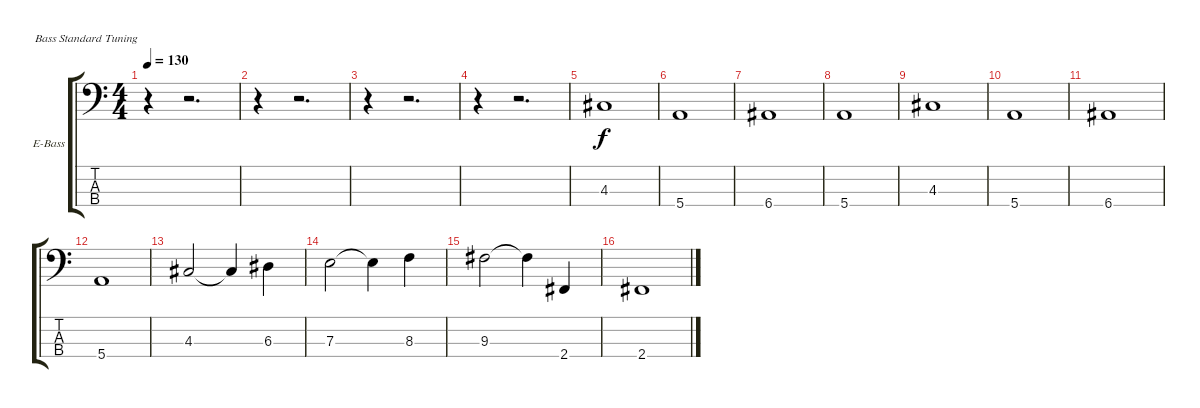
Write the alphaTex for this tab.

\bracketExtendMode groupsimilarinstruments
\firstSystemTrackNameOrientation horizontal
\otherSystemsTrackNameOrientation horizontal
\track ("Bajo" "E-Bass") {instrument electricbassfinger}
\staff {score tabs}
\tuning (G2 D2 A1 E1)
\ts (4 4)
\tempo 130
\clef f4
\ks c
r.4{dy f} r.2{d} |
r.4 r.2{d} |
r.4 r.2{d} |
r.4 r.2{d} |
4.3.1 |
5.4.1 |
6.4.1 |
5.4.1 |
4.3.1 |
5.4.1 |
6.4.1 |
5.4.1 |
4.3.2 4.3{t}.4 6.3.4 |
7.3.2 7.3{t}.4 8.3.4 |
9.3.2 9.3{t}.4 2.4.4 |
2.4.1
